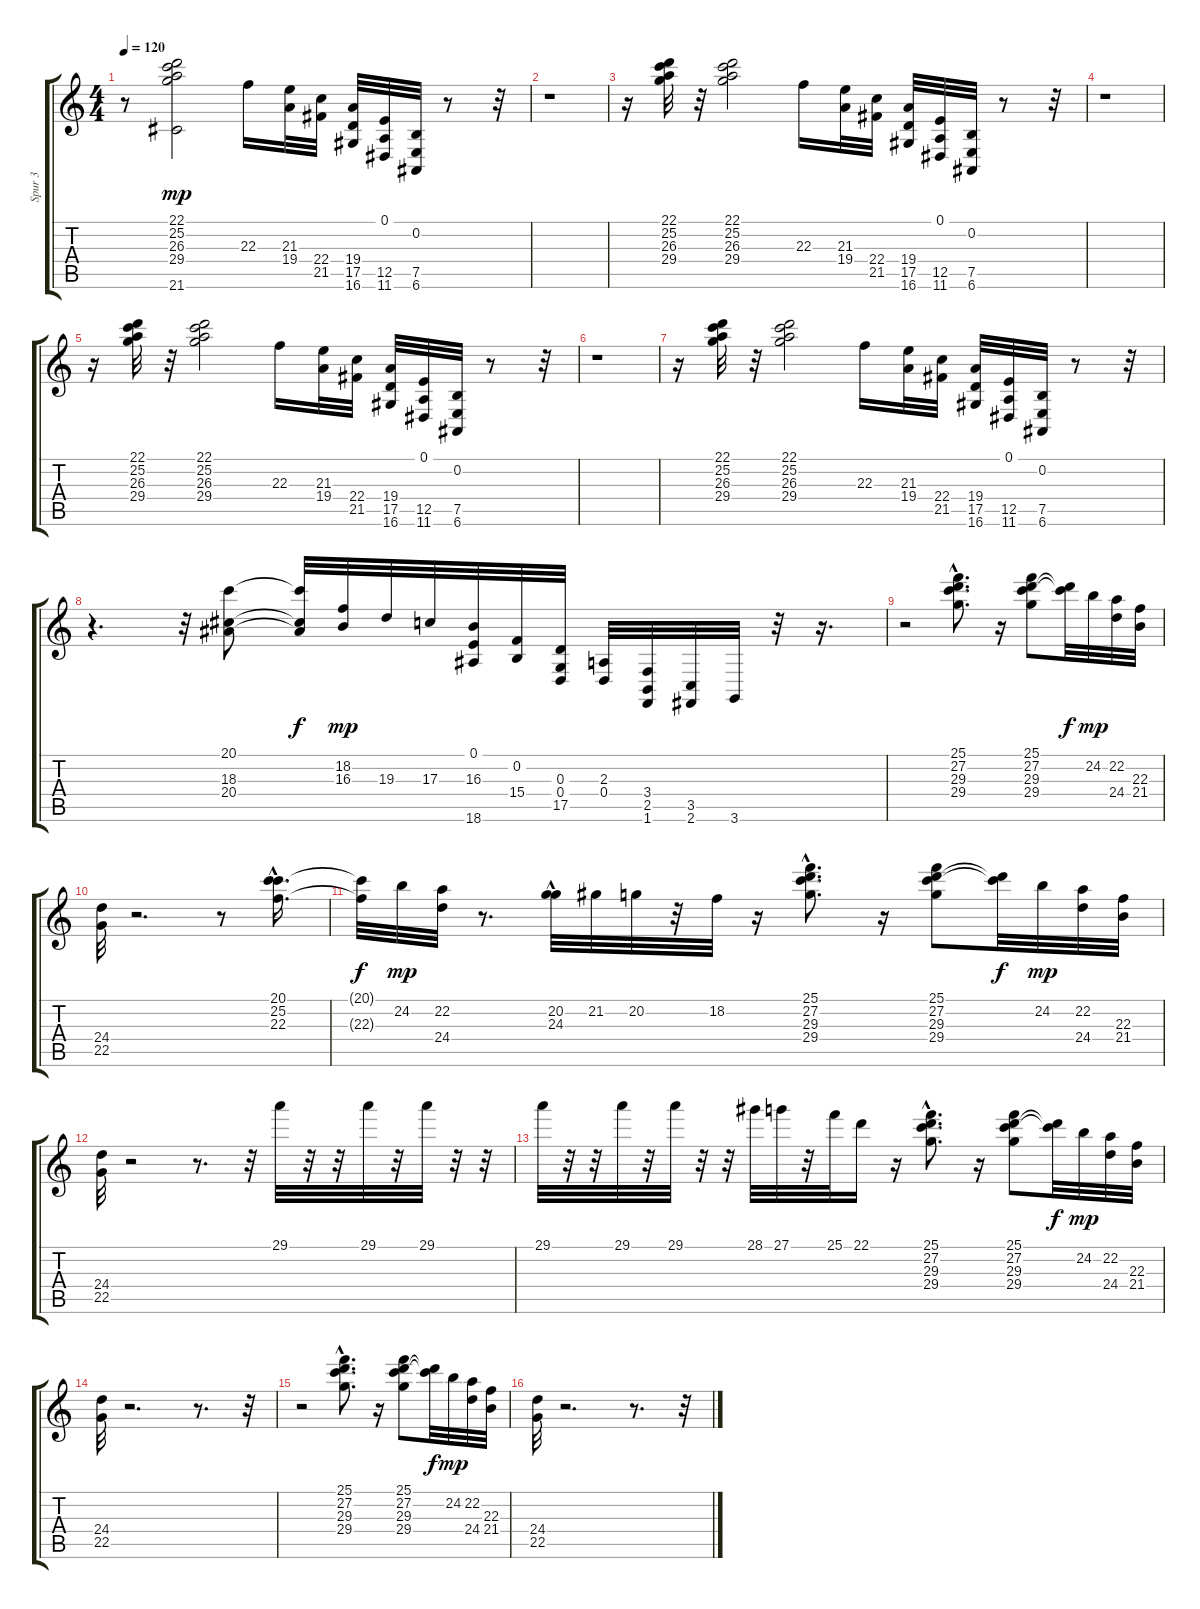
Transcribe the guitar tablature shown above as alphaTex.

\track ("Spur 3" "Spur 3") {instrument percussiveorgan}
\staff {score tabs}
\tuning (E4 B3 G3 D3 A2 E2) {hide}
\ts (4 4)
\tempo 120
\clef g2
\ks c
r.8{dy mp} (22.1 25.2 26.3 29.4 21.6).2 22.3.16 (21.3 19.4).32 (22.4 21.5).32 (19.4 17.5 16.6).32 (0.1 12.5 11.6).32 (0.2 7.5 6.6).32 r.8 r.32 |
r.1 |
r.16 (22.1 25.2 26.3 29.4).32 r.32 (22.1 25.2 26.3 29.4).2 22.3.16 (21.3 19.4).32 (22.4 21.5).32 (19.4 17.5 16.6).32 (0.1 12.5 11.6).32 (0.2 7.5 6.6).32 r.8 r.32 |
r.1 |
r.16 (22.1 25.2 26.3 29.4).32 r.32 (22.1 25.2 26.3 29.4).2 22.3.16 (21.3 19.4).32 (22.4 21.5).32 (19.4 17.5 16.6).32 (0.1 12.5 11.6).32 (0.2 7.5 6.6).32 r.8 r.32 |
r.1 |
r.16 (22.1 25.2 26.3 29.4).32 r.32 (22.1 25.2 26.3 29.4).2 22.3.16 (21.3 19.4).32 (22.4 21.5).32 (19.4 17.5 16.6).32 (0.1 12.5 11.6).32 (0.2 7.5 6.6).32 r.8 r.32 |
r.4{d} r.32 (20.1 18.3 20.4).8 (20.1{t} 18.3{t} 20.4{t}).32{dy f} (18.2 16.3).32{dy mp} 19.3.32 17.3.32 (0.1 16.3 18.6).32 (0.2 15.4).32 (0.3 0.4 17.5).32 (2.3 0.4).32 (3.4 2.5 1.6).32 (3.5 2.6).32 3.6.32 r.32 r.16{d} |
r.2 (25.1{hac} 27.2{hac} 29.3{hac} 29.4{hac}).8{d} r.16 (25.1 27.2 29.3 29.4).8 (27.2{t} 29.3{t}).32{dy f} 24.2.32{dy mp} (22.2 24.4).32 (22.3 21.4).32 |
(24.4 22.5).32 r.2{d} r.8 (20.1{hac} 25.2{hac} 22.3{hac}).16{d} |
(20.1{t} 22.3{t}).32{dy f} 24.2.32{dy mp} (22.2 24.4).32 r.8{d} (20.2 24.3{hac}).32 21.2.32 20.2.32 r.32 18.2.32 r.16 (25.1{hac} 27.2{hac} 29.3{hac} 29.4{hac}).8{d} r.16 (25.1 27.2 29.3 29.4).8 (27.2{t} 29.3{t}).32{dy f} 24.2.32{dy mp} (22.2 24.4).32 (22.3 21.4).32 |
(24.4 22.5).32 r.2 r.8{d} r.32 29.1.32 r.32 r.32 29.1.32 r.32 29.1.32 r.32 r.32 |
29.1.32 r.32 r.32 29.1.32 r.32 29.1.32 r.32 r.32 28.1.32 27.1.32 r.32 25.1.32 22.1.16 r.16 (25.1{hac} 27.2{hac} 29.3{hac} 29.4{hac}).8{d} r.16 (25.1 27.2 29.3 29.4).8 (27.2{t} 29.3{t}).32{dy f} 24.2.32{dy mp} (22.2 24.4).32 (22.3 21.4).32 |
(24.4 22.5).32 r.2{d} r.8{d} r.32 |
r.2 (25.1{hac} 27.2{hac} 29.3{hac} 29.4{hac}).8{d} r.16 (25.1 27.2 29.3 29.4).8 (27.2{t} 29.3{t}).32{dy f} 24.2.32{dy mp} (22.2 24.4).32 (22.3 21.4).32 |
(24.4 22.5).32 r.2{d} r.8{d} r.32
